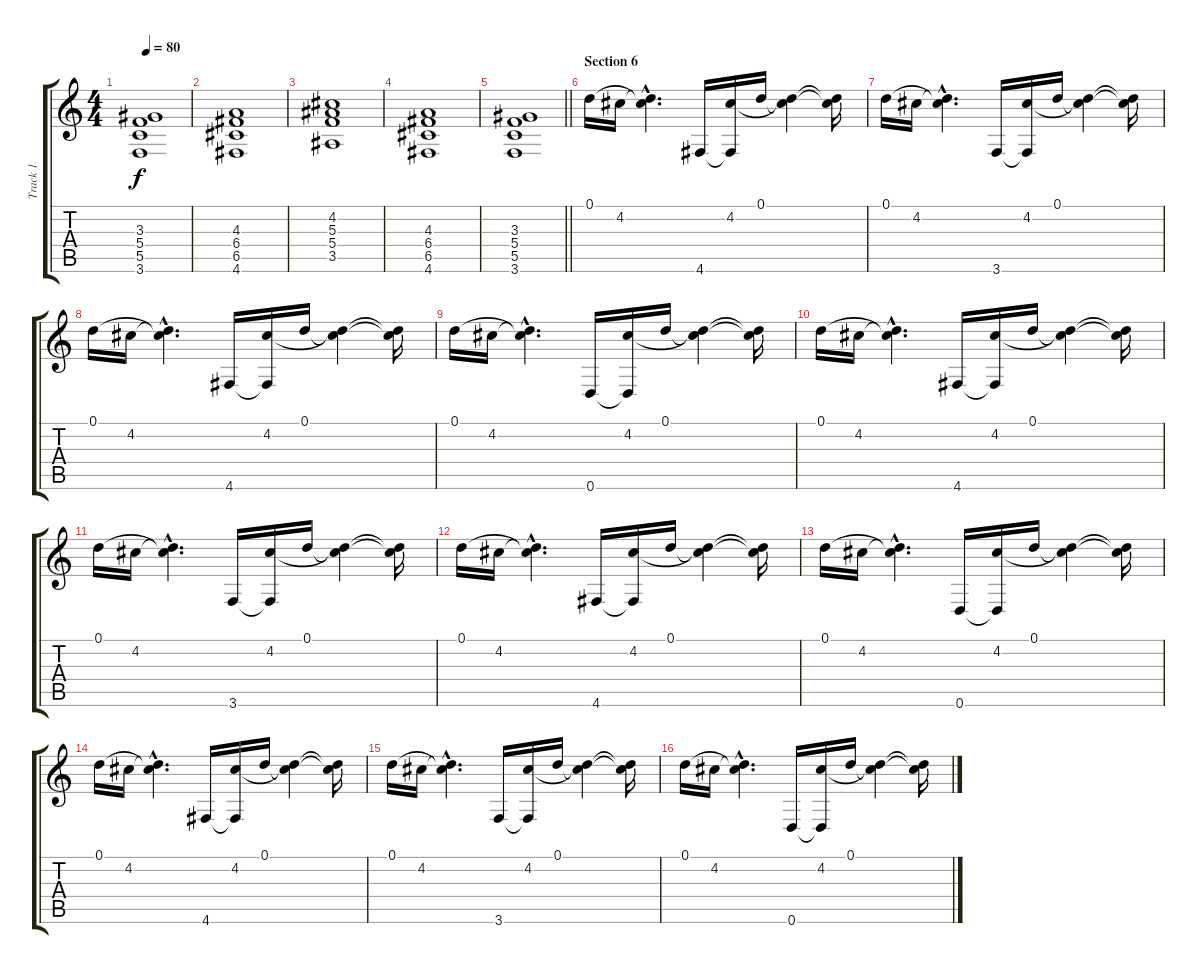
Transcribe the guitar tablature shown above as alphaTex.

\track ("Track 1" "Track 1") {instrument overdrivenguitar}
\staff {score tabs}
\tuning (D4 A3 F3 C3 G2 D2) {hide}
\ts (4 4)
\tempo 80
\clef g2
\ks c
(3.3 5.4 5.5 3.6).1{dy f} |
(4.3 6.4 6.5 4.6).1 |
(4.2 5.3 5.4 3.5).1 |
(4.3 6.4 6.5 4.6).1 |
\barLineRight lightlight
(3.3 5.4 5.5 3.6).1 |
\section ("" "Section 6")
0.1.16 4.2.16 (0.1{hac t} 4.2{hac t}).4{d} 4.6.16 (4.2 4.6{t}).16 0.1.16 (0.1{t} 4.2{t}).4 (0.1{t} 4.2{t}).16 |
0.1.16 4.2.16 (0.1{hac t} 4.2{hac t}).4{d} 3.6.16 (4.2 3.6{t}).16 0.1.16 (0.1{t} 4.2{t}).4 (0.1{t} 4.2{t}).16 |
0.1.16 4.2.16 (0.1{hac t} 4.2{hac t}).4{d} 4.6.16 (4.2 4.6{t}).16 0.1.16 (0.1{t} 4.2{t}).4 (0.1{t} 4.2{t}).16 |
0.1.16 4.2.16 (0.1{hac t} 4.2{hac t}).4{d} 0.6.16 (4.2 0.6{t}).16 0.1.16 (0.1{t} 4.2{t}).4 (0.1{t} 4.2{t}).16 |
0.1.16 4.2.16 (0.1{hac t} 4.2{hac t}).4{d} 4.6.16 (4.2 4.6{t}).16 0.1.16 (0.1{t} 4.2{t}).4 (0.1{t} 4.2{t}).16 |
0.1.16 4.2.16 (0.1{hac t} 4.2{hac t}).4{d} 3.6.16 (4.2 3.6{t}).16 0.1.16 (0.1{t} 4.2{t}).4 (0.1{t} 4.2{t}).16 |
0.1.16 4.2.16 (0.1{hac t} 4.2{hac t}).4{d} 4.6.16 (4.2 4.6{t}).16 0.1.16 (0.1{t} 4.2{t}).4 (0.1{t} 4.2{t}).16 |
0.1.16 4.2.16 (0.1{hac t} 4.2{hac t}).4{d} 0.6.16 (4.2 0.6{t}).16 0.1.16 (0.1{t} 4.2{t}).4 (0.1{t} 4.2{t}).16 |
0.1.16 4.2.16 (0.1{hac t} 4.2{hac t}).4{d} 4.6.16 (4.2 4.6{t}).16 0.1.16 (0.1{t} 4.2{t}).4 (0.1{t} 4.2{t}).16 |
0.1.16 4.2.16 (0.1{hac t} 4.2{hac t}).4{d} 3.6.16 (4.2 3.6{t}).16 0.1.16 (0.1{t} 4.2{t}).4 (0.1{t} 4.2{t}).16 |
0.1.16 4.2.16 (0.1{hac t} 4.2{hac t}).4{d} 0.6.16 (4.2 0.6{t}).16 0.1.16 (0.1{t} 4.2{t}).4 (0.1{t} 4.2{t}).16
